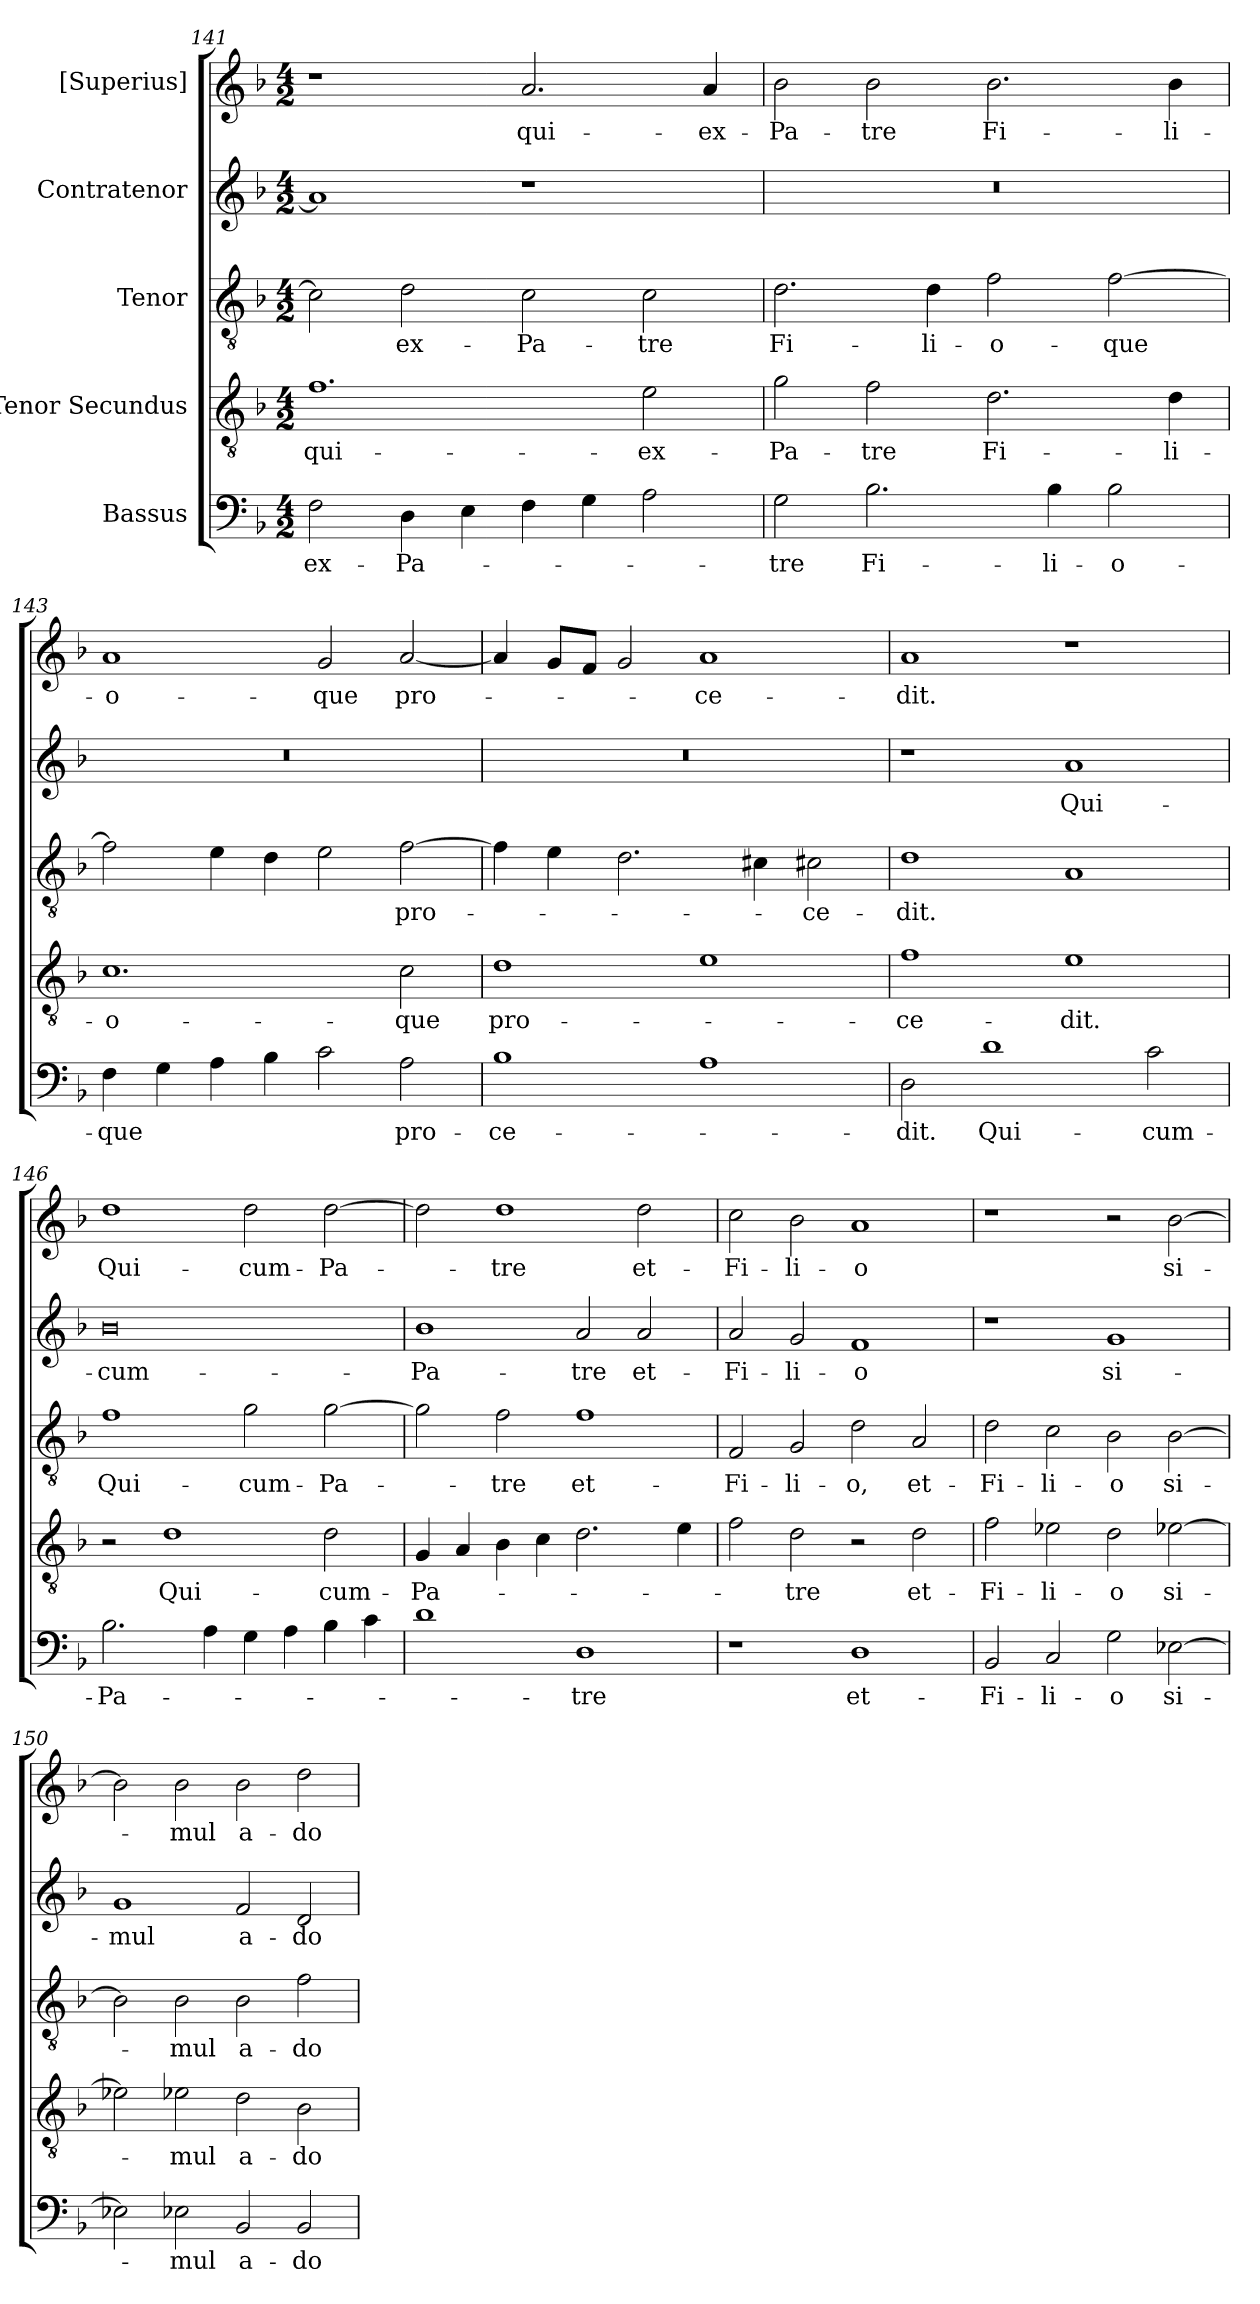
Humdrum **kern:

**kern	**text	**kern	**text	**kern	**text	**kern	**text	**kern	**text
*part5	*part5	*part4	*part4	*part3	*part3	*part2	*part2	*part1	*part1
*staff5	*staff5	*staff4	*staff4	*staff3	*staff3	*staff2	*staff2	*staff1	*staff1
*I"Bassus	*	*I"Tenor Secundus	*	*I"Tenor	*	*I"Contratenor	*	*I"[Superius]	*
*clefF4	*	*clefGv2	*	*clefGv2	*	*clefG2	*	*clefG2	*
*k[b-]	*	*k[b-]	*	*k[b-]	*	*k[b-]	*	*k[b-]	*
*M4/2	*	*M4/2	*	*M4/2	*	*M4/2	*	*M4/2	*
=141	=141	=141	=141	=141	=141	=141	=141	=141	=141
2F\	ex-	1.f\	qui-	2c\]	.	1a/]	.	1r	.
4D\	Pa-	.	.	2d\	ex-	.	.	.	.
4E\	.	.	.	.	.	.	.	.	.
4F\	.	.	.	2c\	Pa-	1r	.	2.a/	qui-
4G\	.	.	.	.	.	.	.	.	.
2A\	.	2e\	ex-	2c\	-tre	.	.	.	.
.	.	.	.	.	.	.	.	4a/	ex-
=142	=142	=142	=142	=142	=142	=142	=142	=142	=142
2G\	-tre	2g\	Pa-	2.d\	Fi-	0r	.	2b-\	Pa-
2.B-\	Fi-	2f\	-tre	.	.	.	.	2b-\	-tre
.	.	.	.	4d\	-li-	.	.	.	.
.	.	2.d\	Fi-	2f\	-o-	.	.	2.b-\	Fi-
4B-\	-li-	.	.	.	.	.	.	.	.
2B-\	-o-	.	.	[2f\	-que	.	.	.	.
.	.	4d\	-li-	.	.	.	.	4b-\	-li-
=143	=143	=143	=143	=143	=143	=143	=143	=143	=143
4F\	-que	1.c\	-o-	2f\]	.	0r	.	1a/	-o-
4G\	.	.	.	.	.	.	.	.	.
4A\	.	.	.	4e\	.	.	.	.	.
4B-\	.	.	.	4d\	.	.	.	.	.
2c\	.	.	.	2e\	.	.	.	2g/	-que
2A\	pro-	2c\	-que	[2f\	pro-	.	.	[2a/	pro-
=144	=144	=144	=144	=144	=144	=144	=144	=144	=144
1B-\	-ce-	1d\	pro-	4f\]	.	0r	.	4a/]	.
.	.	.	.	4e\	.	.	.	8g/L	.
.	.	.	.	.	.	.	.	8f/J	.
.	.	.	.	2.d\	.	.	.	2g/	.
1A\	.	1e\	.	.	.	.	.	1a/	-ce-
.	.	.	.	4c#X\	.	.	.	.	.
.	.	.	.	2c#X\	-ce-	.	.	.	.
=145	=145	=145	=145	=145	=145	=145	=145	=145	=145
2D\	-dit.	1f\	-ce-	1d\	-dit.	1r	.	1a/	-dit.
1d\	Qui-	.	.	.	.	.	.	.	.
.	.	1e\	-dit.	1A/	.	1a/	Qui-	1r	.
2c\	cum-	.	.	.	.	.	.	.	.
=146	=146	=146	=146	=146	=146	=146	=146	=146	=146
2.B-\	Pa-	2r	.	1f\	Qui-	0b-\	cum-	1dd\	Qui-
.	.	1d\	Qui-	.	.	.	.	.	.
4A\	.	.	.	.	.	.	.	.	.
4G\	.	.	.	2g\	cum-	.	.	2dd\	cum-
4A\	.	.	.	.	.	.	.	.	.
4B-\	.	2d\	cum-	[2g\	Pa-	.	.	[2dd\	Pa-
4c\	.	.	.	.	.	.	.	.	.
=147	=147	=147	=147	=147	=147	=147	=147	=147	=147
1d\	.	4G/	Pa-	2g\]	.	1b-\	Pa-	2dd\]	.
.	.	4A/	.	.	.	.	.	.	.
.	.	4B-\	.	2f\	-tre	.	.	1dd\	-tre
.	.	4c\	.	.	.	.	.	.	.
1D\	-tre	2.d\	.	1f\	et-	2a/	-tre	.	.
.	.	.	.	.	.	2a/	et-	2dd\	et-
.	.	4e\	.	.	.	.	.	.	.
=148	=148	=148	=148	=148	=148	=148	=148	=148	=148
1r	.	2f\	.	2F/	Fi-	2a/	Fi-	2cc\	Fi-
.	.	2d\	-tre	2G/	-li-	2g/	-li-	2b-\	-li-
1D\	et-	2r	.	2d\	-o,	1f/	-o	1a/	-o
.	.	2d\	et-	2A/	et-	.	.	.	.
=149	=149	=149	=149	=149	=149	=149	=149	=149	=149
2BB-/	Fi-	2f\	Fi-	2d\	Fi-	1r	.	1r	.
2C/	-li-	2e-X\	-li-	2c\	-li-	.	.	.	.
2G\	-o	2d\	-o	2B-\	-o	1g/	si-	2r	.
[2E-X\	si-	[2e-X\	si-	[2B-\	si-	.	.	[2b-\	si-
=150	=150	=150	=150	=150	=150	=150	=150	=150	=150
2E-X\]	.	2e-X\]	.	2B-\]	.	1g/	-mul	2b-\]	.
2E-X\	-mul	2e-X\	-mul	2B-\	-mul	.	.	2b-\	-mul
2BB-/	a-	2d\	a-	2B-\	a-	2f/	a-	2b-\	a-
2BB-/	-do-	2B-\	-do-	2f\	-do-	2d/	-do-	2dd\	-do-
=	=	=	=	=	=	=	=	=	=
*-	*-	*-	*-	*-	*-	*-	*-	*-	*-
